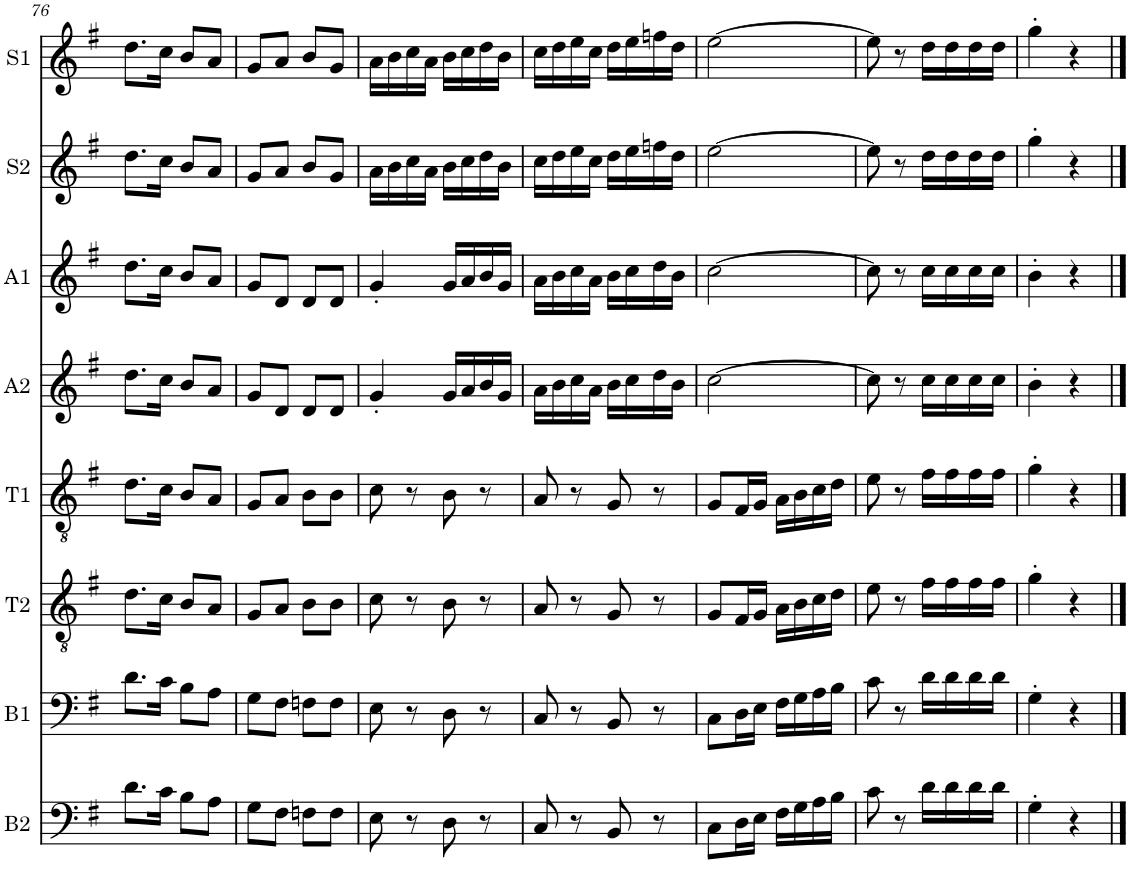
**kern	**kern	**kern	**kern	**kern	**kern	**kern	**kern
*part8	*part7	*part6	*part5	*part4	*part3	*part2	*part1
*staff8	*staff7	*staff6	*staff5	*staff4	*staff3	*staff2	*staff1
*I"Bass 2	*I"Bass 1	*I"Tenor 2	*I"Tenor 1	*I"Alto 2	*I"Alto 1	*I"Sop. 2	*I"Sop. 1
*I'B2	*I'B1	*I'T2	*I'T1	*I'A2	*I'A1	*I'S2	*I'S1
!!LO:PB:g=z
*clefF4	*clefF4	*clefGv2	*clefGv2	*clefG2	*clefG2	*clefG2	*clefG2
*k[f#]	*k[f#]	*k[f#]	*k[f#]	*k[f#]	*k[f#]	*k[f#]	*k[f#]
*M2/4	*M2/4	*M2/4	*M2/4	*M2/4	*M2/4	*M2/4	*M2/4
=76	=76	=76	=76	=76	=76	=76	=76
8.d\L	8.d\L	8.d\L	8.d\L	8.dd\L	8.dd\L	8.dd\L	8.dd\L
16c\Jk	16c\Jk	16c\Jk	16c\Jk	16cc\Jk	16cc\Jk	16cc\Jk	16cc\Jk
8B\L	8B\L	8B/L	8B/L	8b/L	8b/L	8b/L	8b/L
8A\J	8A\J	8A/J	8A/J	8a/J	8a/J	8a/J	8a/J
=77	=77	=77	=77	=77	=77	=77	=77
8G\L	8G\L	8G/L	8G/L	8g/L	8g/L	8g/L	8g/L
8F#\J	8F#\J	8A/J	8A/J	8d/J	8d/J	8a/J	8a/J
8Fn\L	8Fn\L	8B\L	8B\L	8d/L	8d/L	8b/L	8b/L
8F\J	8F\J	8B\J	8B\J	8d/J	8d/J	8g/J	8g/J
=78	=78	=78	=78	=78	=78	=78	=78
8E\	8E\	8c\	8c\	4g'/	4g'/	16a\LL	16a\LL
.	.	.	.	.	.	16b\	16b\
8r	8r	8r	8r	.	.	16cc\	16cc\
.	.	.	.	.	.	16a\JJ	16a\JJ
8D\	8D\	8B\	8B\	16g/LL	16g/LL	16b\LL	16b\LL
.	.	.	.	16a/	16a/	16cc\	16cc\
8r	8r	8r	8r	16b/	16b/	16dd\	16dd\
.	.	.	.	16g/JJ	16g/JJ	16b\JJ	16b\JJ
=79	=79	=79	=79	=79	=79	=79	=79
8C/	8C/	8A/	8A/	16a\LL	16a\LL	16cc\LL	16cc\LL
.	.	.	.	16b\	16b\	16dd\	16dd\
8r	8r	8r	8r	16cc\	16cc\	16ee\	16ee\
.	.	.	.	16a\JJ	16a\JJ	16cc\JJ	16cc\JJ
8BB/	8BB/	8G/	8G/	16b\LL	16b\LL	16dd\LL	16dd\LL
.	.	.	.	16cc\	16cc\	16ee\	16ee\
8r	8r	8r	8r	16dd\	16dd\	16ffn\	16ffn\
.	.	.	.	16b\JJ	16b\JJ	16dd\JJ	16dd\JJ
=80	=80	=80	=80	=80	=80	=80	=80
8C\L	8C\L	8G/L	8G/L	[2cc\	[2cc\	[2ee\	[2ee\
16D\L	16D\L	16F#/L	16F#/L	.	.	.	.
16E\JJ	16E\JJ	16G/JJ	16G/JJ	.	.	.	.
16F#\LL	16F#\LL	16A\LL	16A\LL	.	.	.	.
16G\	16G\	16B\	16B\	.	.	.	.
16A\	16A\	16c\	16c\	.	.	.	.
16B\JJ	16B\JJ	16d\JJ	16d\JJ	.	.	.	.
=81	=81	=81	=81	=81	=81	=81	=81
8c\	8c\	8e\	8e\	8cc\]	8cc\]	8ee\]	8ee\]
8r	8r	8r	8r	8r	8r	8r	8r
16d\LL	16d\LL	16f#\LL	16f#\LL	16cc\LL	16cc\LL	16dd\LL	16dd\LL
16d\	16d\	16f#\	16f#\	16cc\	16cc\	16dd\	16dd\
16d\	16d\	16f#\	16f#\	16cc\	16cc\	16dd\	16dd\
16d\JJ	16d\JJ	16f#\JJ	16f#\JJ	16cc\JJ	16cc\JJ	16dd\JJ	16dd\JJ
=82	=82	=82	=82	=82	=82	=82	=82
4G'\	4G'\	4g'\	4g'\	4b'\	4b'\	4gg'\	4gg'\
4r	4r	4r	4r	4r	4r	4r	4r
==	==	==	==	==	==	==	==
*-	*-	*-	*-	*-	*-	*-	*-
